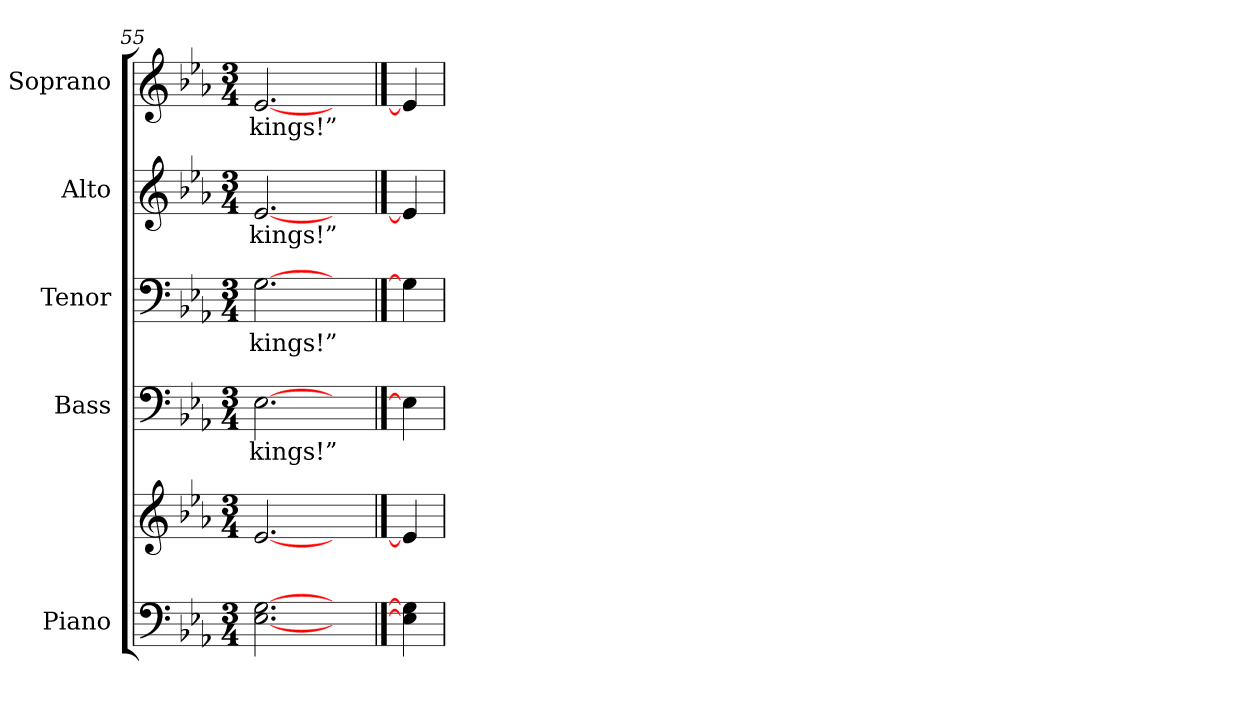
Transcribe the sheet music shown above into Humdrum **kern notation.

**kern	**kern	**kern	**text	**kern	**text	**kern	**text	**kern	**text
*part5	*part5	*part4	*part4	*part3	*part3	*part2	*part2	*part1	*part1
*staff6	*staff5	*staff4	*staff4	*staff3	*staff3	*staff2	*staff2	*staff1	*staff1
*I"Piano	*	*I"Bass	*	*I"Tenor	*	*I"Alto	*	*I"Soprano	*
*I'Pno.	*	*I'B.	*	*I'T.	*	*I'A.	*	*I'S.	*
!!LO:PB:g=z
*clefF4	*clefG2	*clefF4	*	*clefF4	*	*clefG2	*	*clefG2	*
*k[b-e-a-]	*k[b-e-a-]	*k[b-e-a-]	*	*k[b-e-a-]	*	*k[b-e-a-]	*	*k[b-e-a-]	*
*E-:	*E-:	*E-:	*	*E-:	*	*E-:	*	*E-:	*
*M3/4	*M3/4	*M3/4	*	*M3/4	*	*M3/4	*	*M3/4	*
=55	=55	=55	=55	=55	=55	=55	=55	=55	=55
!	!	!	!LO:LY:b:color=#000000	!	!	!	!	!	!
!	!	!	!	!	!LO:LY:b:color=#000000	!	!	!	!
!	!	!	!	!	!	!	!LO:LY:b:color=#000000	!	!
!	!	!	!	!	!	!	!	!	!LO:LY:b:color=#000000
[2.E-i [2.Gi	[2.e-i	[2.E-i	kings!”	[2.Gi	kings!”	[2.e-i	kings!”	[2.e-i	kings!”
4ryy	4ryy	4ryy	.	4ryy	.	4ryy	.	4ryy	.
==56	==56	==56	==56	==56	==56	==56	==56	==56	==56
4E-i] 4Gi]	4e-i]	4E-i]	.	4Gi]	.	4e-i]	.	4e-i]	.
=	=	=	=	=	=	=	=	=	=
*-	*-	*-	*-	*-	*-	*-	*-	*-	*-
